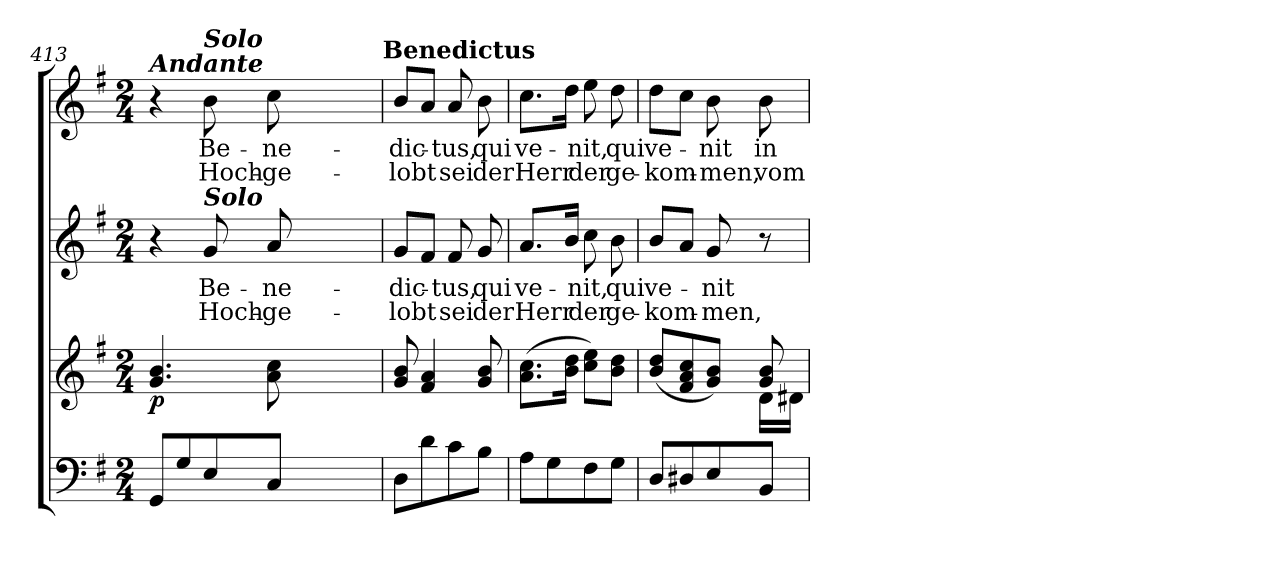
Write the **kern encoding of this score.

**kern	**kern	**dynam	**kern	**text	**text	**kern	**text	**text
*part3	*part3	*part3	*part2	*part2	*part2	*part1	*part1	*part1
*staff4	*staff3	*staff3/4	*staff2	*staff2	*staff2	*staff1	*staff1	*staff1
!!LO:LB:g=z
*clefF4	*clefG2	*	*clefG2	*	*	*clefG2	*	*
*k[f#]	*k[f#]	*	*k[f#]	*	*	*k[f#]	*	*
*G:	*G:	*	*G:	*	*	*G:	*	*
*M2/4	*M2/4	*	*M2/4	*	*	*M2/4	*	*
=413	=413	=413	=413	=413	=413	=413	=413	=413
!	!	!	!	!	!	!LO:TX:a:Bi:t=Andante	!	!
!	!	!LO:DY:b	!	!	!	!	!	!
8GG/L	4.g/ 4.b/	p	4r	.	.	4r	.	.
8G/	.	.	.	.	.	.	.	.
!	!	!	!	!	!	!LO:TX:a:Bi:t=Solo	!	!
!	!	!	!LO:TX:a:Bi:t=Solo	!	!	!	!	!
!	!	!	!	!LO:LY:b	!LO:LY:b	!	!LO:LY:b	!LO:LY:b
8E/	.	.	8g/	Be-	Hoch-	8b\	Be-	Hoch-
!	!	!	!	!LO:LY:b	!LO:LY:b	!	!LO:LY:b	!LO:LY:b
8C/J	8a\ 8cc\	.	8a/	-ne-	-ge-	8cc\	-ne-	-ge-
2..ryy	2..ryy	.	2..ryy	.	.	2..ryy	.	.
!	!	!	!	!	!	!LO:TX:a:B:t=Benedictus	!	!
=414	=414	=414	=414	=414	=414	=414	=414	=414
!	!	!	!	!LO:LY:b	!LO:LY:b	!	!LO:LY:b	!LO:LY:b
8D\L	8g/ 8b/	.	8g/L	-dic-	-lobt	8b/L	-dic-	-lobt
8d\	4f#/ 4a/	.	8f#/J	.	.	8a/J	.	.
!	!	!	!	!LO:LY:b	!LO:LY:b	!	!LO:LY:b	!LO:LY:b
8c\	.	.	8f#/	-tus,	sei	8a/	-tus,	sei
!	!	!	!	!LO:LY:b	!LO:LY:b	!	!LO:LY:b	!LO:LY:b
8B\J	8g/ 8b/	.	8g/	qui	der	8b\	qui	der
=415	=415	=415	=415	=415	=415	=415	=415	=415
!	!	!	!	!LO:LY:b	!LO:LY:b	!	!LO:LY:b	!LO:LY:b
8A\L	(>8.a\ 8.cc\L	.	8.a/L	ve-	Herr	8.cc\L	ve-	Herr
8G\	.	.	.	.	.	.	.	.
.	16b\ 16dd\Jk	.	16b/Jk	.	.	16dd\Jk	.	.
!	!	!	!	!LO:LY:b	!LO:LY:b	!	!LO:LY:b	!LO:LY:b
8F#\	8cc\ 8ee\L)	.	8cc\	-nit,	der	8ee\	-nit,	der
!	!	!	!	!LO:LY:b	!LO:LY:b	!	!LO:LY:b	!LO:LY:b
8G\J	8b\ 8dd\J	.	8b\	qui	ge-	8dd\	qui	ge-
=416	=416	=416	=416	=416	=416	=416	=416	=416
*	*^	*	*	*	*	*	*	*
!	!	!	!	!	!LO:LY:b	!LO:LY:b	!	!LO:LY:b	!LO:LY:b
8D/L	(<8b/ 8dd/L	4.ryy	.	8b/L	ve-	-kom-	8dd\L	ve-	-kom-
8D#X/	8f#/ 8a/ 8cc/	.	.	8a/J	.	.	8cc\J	.	.
!	!	!	!	!	!LO:LY:b	!LO:LY:b	!	!LO:LY:b	!LO:LY:b
8E/	8g/ 8b/J)	.	.	8g/	-nit	-men,	8b\	-nit	-men,
!	!	!	!	!	!	!	!	!LO:LY:b	!LO:LY:b
8BB/J	8g/ 8b/	16d\LL	.	8r	.	.	8b\	in	vom
.	.	16d#X\JJ	.	.	.	.	.	.	.
*	*v	*v	*	*	*	*	*	*	*
=	=	=	=	=	=	=	=	=
*-	*-	*-	*-	*-	*-	*-	*-	*-
